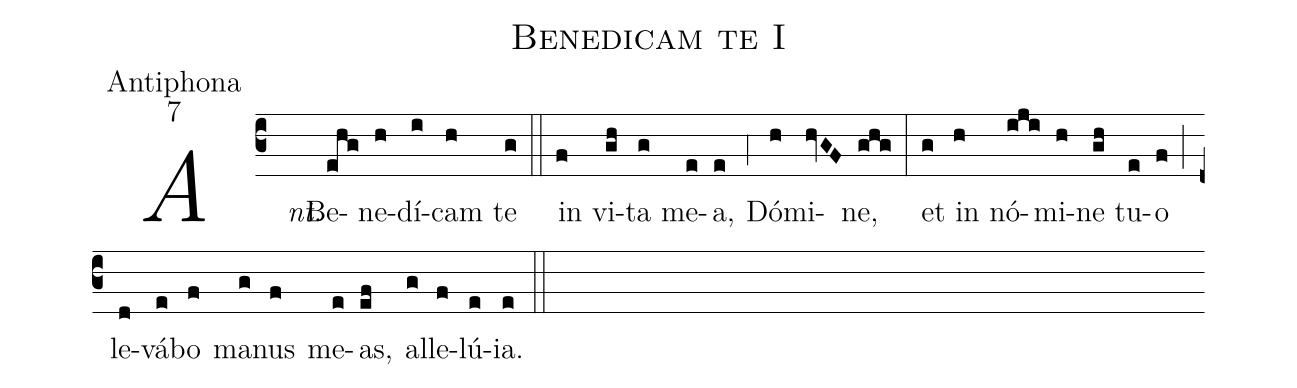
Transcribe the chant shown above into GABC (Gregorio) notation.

name:Benedicam te  I;
office-part:Antiphona;
mode:7;
%%
(c3) <i>Ant.</i>() Be(ehg)ne(h)dí(i)cam(h) te(g) (::)
in(f) vi(gh)ta(g) me(e)a,(e) (,4) Dó(h)mi(hvGF)ne,(ghg) (:)
et(g) in(h) nó(iji)mi(h)ne(gh) tu(e)o(f) (;) le(d)vá(e)bo(f) ma(g)nus(f) me(e)as,(ef) al(g)le(f)lú(e)ia.(e) (::)
